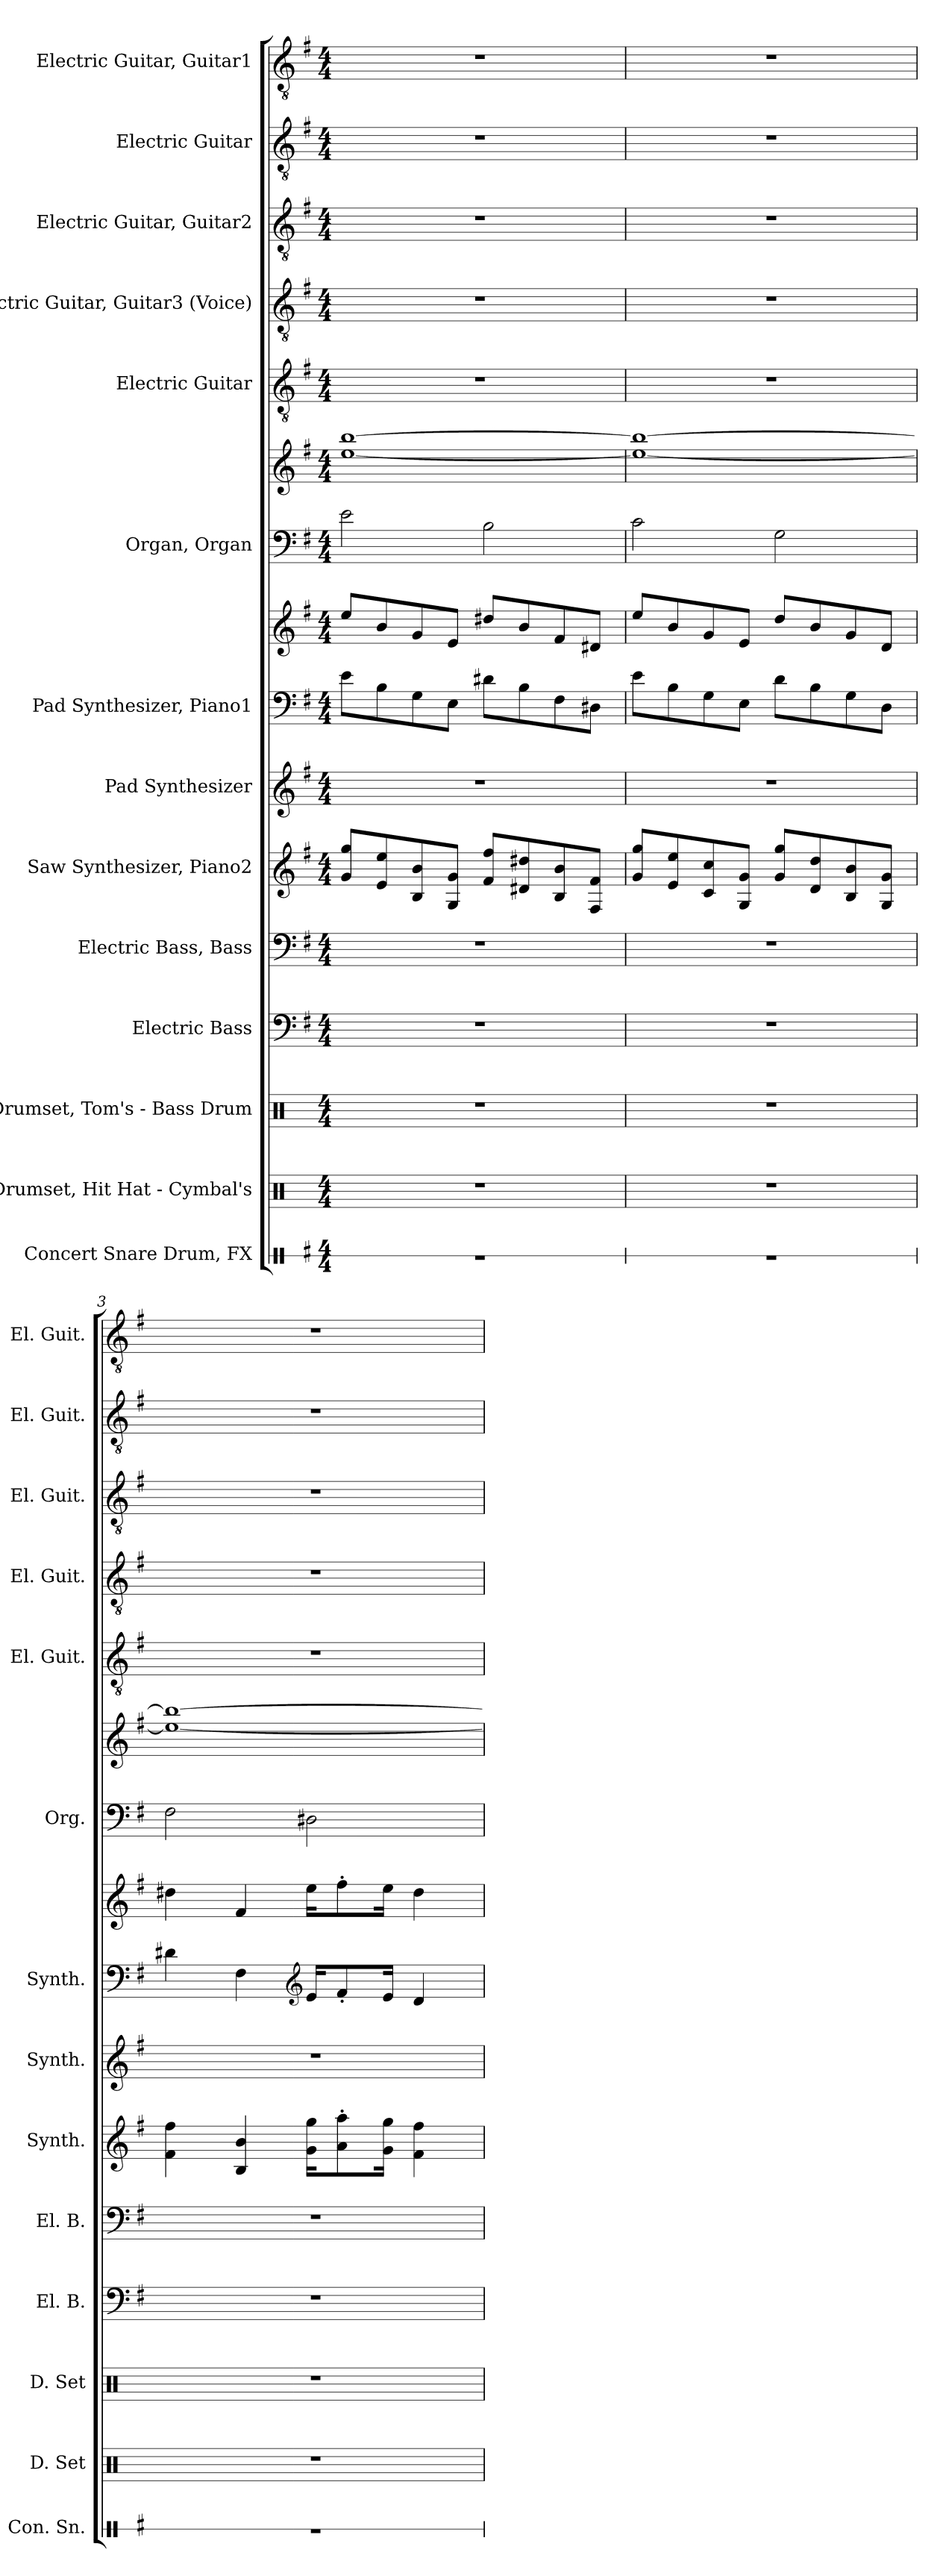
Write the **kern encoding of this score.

**kern	**kern	**kern	**kern	**kern	**kern	**kern	**kern	**kern	**kern	**kern	**kern	**kern	**kern	**kern	**kern
*part14	*part13	*part12	*part11	*part10	*part9	*part8	*part7	*part7	*part6	*part6	*part5	*part4	*part3	*part2	*part1
*staff16	*staff15	*staff14	*staff13	*staff12	*staff11	*staff10	*staff9	*staff8	*staff7	*staff6	*staff5	*staff4	*staff3	*staff2	*staff1
*I"Concert Snare Drum, FX	*I"Drumset, Hit Hat - Cymbal's	*I"Drumset, Tom's - Bass Drum	*I"Electric Bass	*I"Electric Bass, Bass	*I"Saw Synthesizer, Piano2	*I"Pad Synthesizer	*I"Pad Synthesizer, Piano1	*	*I"Organ, Organ	*	*I"Electric Guitar	*I"Electric Guitar, Guitar3 (Voice)	*I"Electric Guitar, Guitar2	*I"Electric Guitar	*I"Electric Guitar, Guitar1
*I'Con. Sn.	*I'D. Set	*I'D. Set	*I'El. B.	*I'El. B.	*I'Synth.	*I'Synth.	*I'Synth.	*	*I'Org.	*	*I'El. Guit.	*I'El. Guit.	*I'El. Guit.	*I'El. Guit.	*I'El. Guit.
*stria1	*	*	*	*	*	*	*	*	*	*	*	*	*	*	*
*clefX	*clefX	*clefX	*clefF4	*clefF4	*clefG2	*clefG2	*clefF4	*clefG2	*clefF4	*clefG2	*clefGv2	*clefGv2	*clefGv2	*clefGv2	*clefGv2
*	*	*	*ITrd7c12	*ITrd7c12	*	*	*	*	*	*	*	*	*	*	*
*k[f#]	*k[]	*k[]	*k[f#]	*k[f#]	*k[f#]	*k[f#]	*k[f#]	*k[f#]	*k[f#]	*k[f#]	*k[f#]	*k[f#]	*k[f#]	*k[f#]	*k[f#]
*M4/4	*M4/4	*M4/4	*M4/4	*M4/4	*M4/4	*M4/4	*M4/4	*M4/4	*M4/4	*M4/4	*M4/4	*M4/4	*M4/4	*M4/4	*M4/4
*MM244	*MM244	*MM244	*MM244	*MM244	*MM244	*MM244	*MM244	*MM244	*MM244	*MM244	*MM244	*MM244	*MM244	*MM244	*MM244
=1	=1	=1	=1	=1	=1	=1	=1	=1	=1	=1	=1	=1	=1	=1	=1
1r	1r	1r	1r	1r	8g/ 8gg/L	1r	8e\L	8ee/L	2e\	[1ee [1bb	1r	1r	1r	1r	1r
.	.	.	.	.	8e/ 8ee/	.	8B\	8b/	.	.	.	.	.	.	.
.	.	.	.	.	8B/ 8b/	.	8G\	8g/	.	.	.	.	.	.	.
.	.	.	.	.	8G/ 8g/J	.	8E\J	8e/J	.	.	.	.	.	.	.
.	.	.	.	.	8f#/ 8ff#/L	.	8d#X\L	8dd#X/L	2B\	.	.	.	.	.	.
.	.	.	.	.	8d#X/ 8dd#X/	.	8B\	8b/	.	.	.	.	.	.	.
.	.	.	.	.	8B/ 8b/	.	8F#\	8f#/	.	.	.	.	.	.	.
.	.	.	.	.	8F#/ 8f#/J	.	8D#X\J	8d#X/J	.	.	.	.	.	.	.
=2	=2	=2	=2	=2	=2	=2	=2	=2	=2	=2	=2	=2	=2	=2	=2
1r	1r	1r	1r	1r	8g/ 8gg/L	1r	8e\L	8ee/L	2c\	1ee_ 1bb_	1r	1r	1r	1r	1r
.	.	.	.	.	8e/ 8ee/	.	8B\	8b/	.	.	.	.	.	.	.
.	.	.	.	.	8c/ 8cc/	.	8G\	8g/	.	.	.	.	.	.	.
.	.	.	.	.	8G/ 8g/J	.	8E\J	8e/J	.	.	.	.	.	.	.
.	.	.	.	.	8g/ 8gg/L	.	8d\L	8dd/L	2G\	.	.	.	.	.	.
.	.	.	.	.	8d/ 8dd/	.	8B\	8b/	.	.	.	.	.	.	.
.	.	.	.	.	8B/ 8b/	.	8G\	8g/	.	.	.	.	.	.	.
.	.	.	.	.	8G/ 8g/J	.	8D\J	8d/J	.	.	.	.	.	.	.
!!LO:PB:g=z
=3	=3	=3	=3	=3	=3	=3	=3	=3	=3	=3	=3	=3	=3	=3	=3
1r	1r	1r	1r	1r	4f#\ 4ff#\	1r	4d#X\	4dd#X\	2F#\	1ee_ 1bb_	1r	1r	1r	1r	1r
.	.	.	.	.	4B/ 4b/	.	4F#\	4f#/	.	.	.	.	.	.	.
*	*	*	*	*	*	*	*clefG2	*	*	*	*	*	*	*	*
.	.	.	.	.	16g\ 16gg\KL	.	16e/KL	16ee\KL	2D#X\	.	.	.	.	.	.
.	.	.	.	.	8a\' 8aa\'	.	8f#'/	8ff#'\	.	.	.	.	.	.	.
.	.	.	.	.	16g\ 16gg\Jk	.	16e/Jk	16ee\Jk	.	.	.	.	.	.	.
.	.	.	.	.	4f#\ 4ff#\	.	4d#/	4dd#\	.	.	.	.	.	.	.
=	=	=	=	=	=	=	=	=	=	=	=	=	=	=	=
*-	*-	*-	*-	*-	*-	*-	*-	*-	*-	*-	*-	*-	*-	*-	*-
